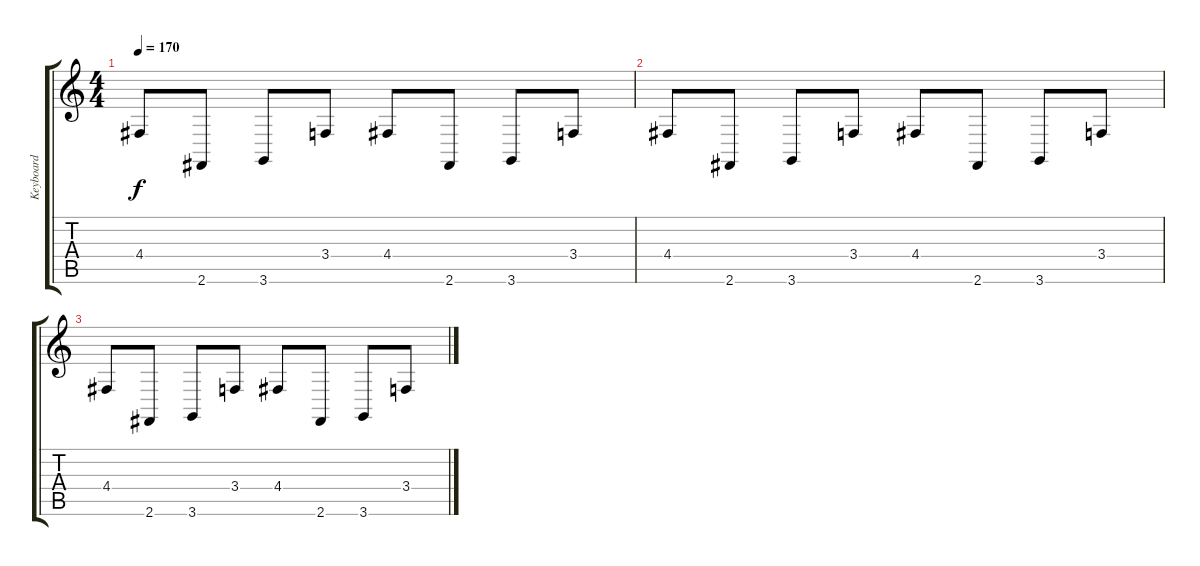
\track ("Keyboard" "Keyboard") {instrument lead8bassandlead}
\staff {score tabs}
\tuning (E4 B3 G3 D3 A2 E2) {hide}
\ts (4 4)
\tempo 170
\clef g2
\ks c
4.4.8{dy f} 2.6.8 3.6.8 3.4.8 4.4.8 2.6.8 3.6.8 3.4.8 |
4.4.8 2.6.8 3.6.8 3.4.8 4.4.8 2.6.8 3.6.8 3.4.8 |
4.4.8 2.6.8 3.6.8 3.4.8 4.4.8 2.6.8 3.6.8 3.4.8
